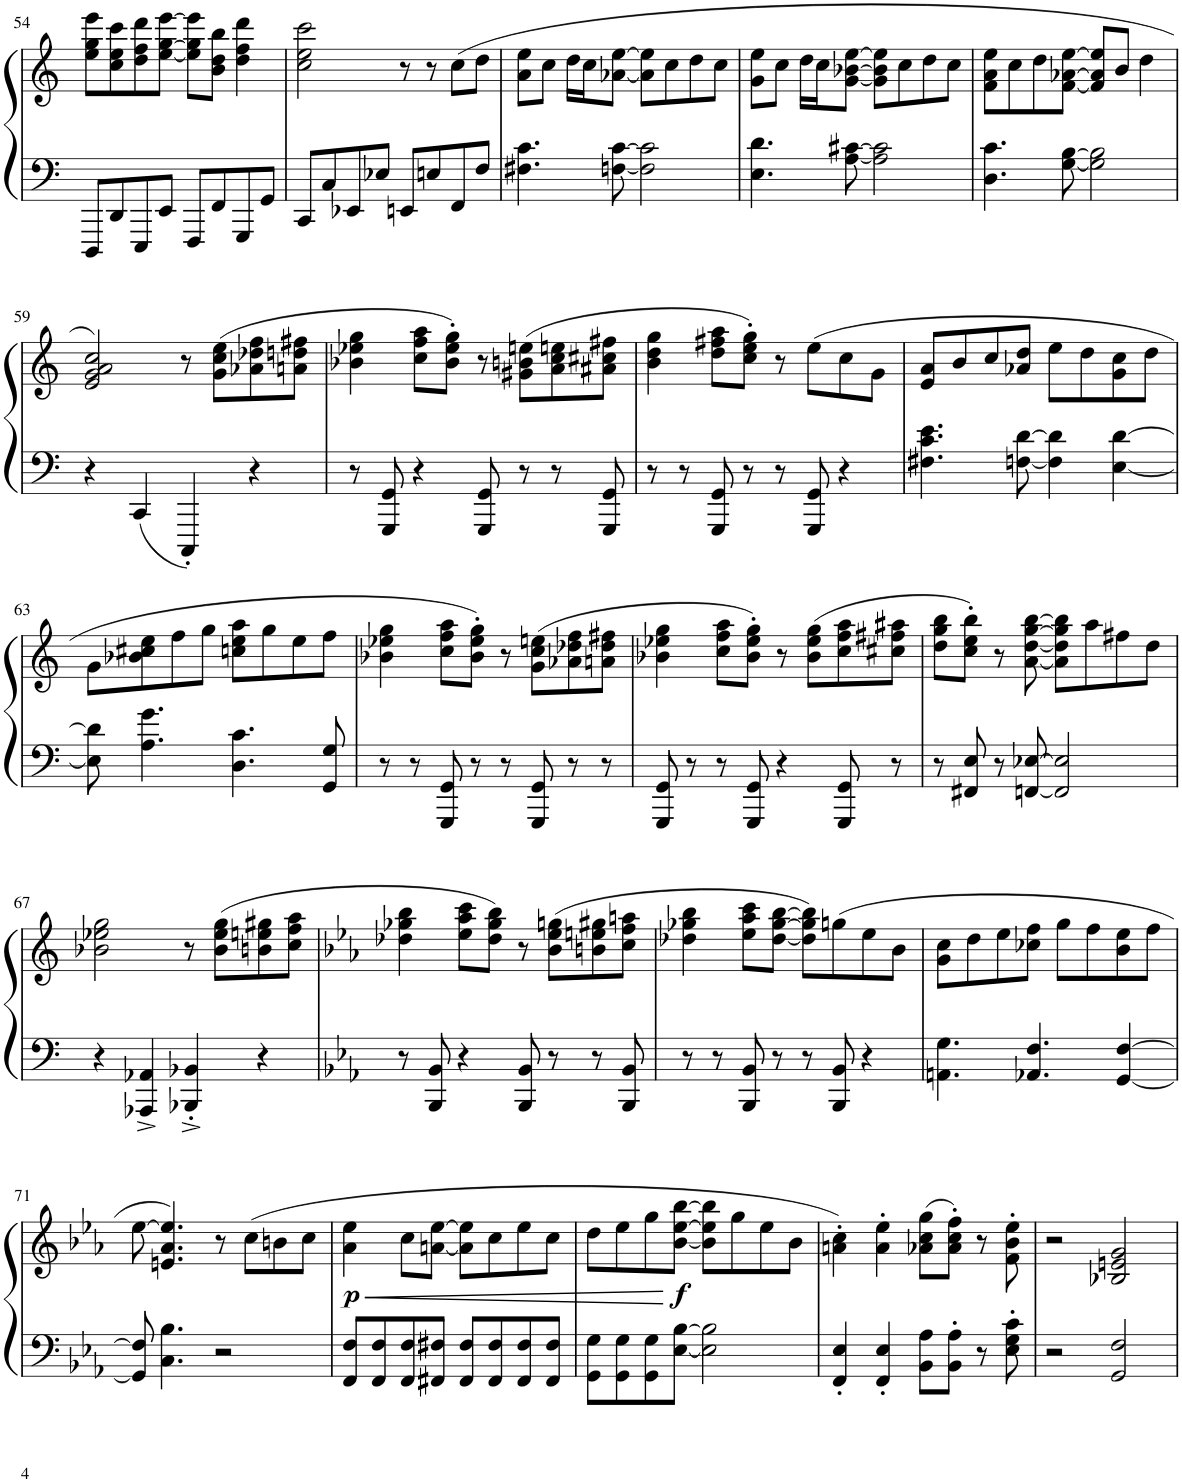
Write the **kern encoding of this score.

**kern	**kern	**dynam
*part1	*part1	*part1
*staff2	*staff1	*staff1/2
*I"Piano	*	*
*I'Pno.	*	*
!!LO:PB:g=z
*clefF4	*clefG2	*
*k[]	*k[]	*
*M4/4	*M4/4	*
=54	=54	=54
8DDD/L	8ee\ 8gg\ 8eee\L	.
8DD/	8cc\ 8ee\ 8ccc\	.
8EEE/	8dd\ 8ff\ 8ddd\	.
8EE/J	[8ee\ [8gg\ [8eee\J	.
8FFF/L	8ee\] 8gg\] 8eee\]L	.
8FF/	8b\ 8dd\ 8bb\J	.
8GGG/	4dd\ 4ff\ 4ddd\	.
8GG/J	.	.
=55	=55	=55
8CC/L	2cc\ 2ee\ 2ccc\	.
8C/	.	.
8EE-X/	.	.
8E-X/J	.	.
8EEn/L	8r	.
8En/	8r	.
8FF/	(8cc\L	.
8F/J	8dd\J	.
=56	=56	=56
4.F#X\ 4.c\	8a\ 8ee\L	.
.	8cc\J	.
.	16dd\LL	.
.	16cc\J	.
[8Fn\ [8c\	[8a-X\ [8ee\J	.
2F\] 2c\]	8a-\] 8ee\]L	.
.	8cc\	.
.	8dd\	.
.	8cc\J	.
=57	=57	=57
4.E\ 4.d\	8g\ 8ee\L	.
.	8cc\J	.
.	16dd\LL	.
.	16cc\J	.
[8A\ [8c#X\	[8g\ [8b-X\ [8ee\J	.
2A\] 2c#\]	8g\] 8b-\] 8ee\]L	.
.	8cc\	.
.	8dd\	.
.	8cc\J	.
=58	=58	=58
4.D\ 4.c\	8f\ 8a\ 8ee\L	.
.	8cc\	.
.	8dd\	.
[8G\ [8B\	[8f\ [8a-X\ [8ee\J	.
2G\] 2B\]	8f/] 8a-/] 8ee/]L	.
.	8b/J	.
.	4dd\	.
!!LO:LB:g=z
=59	=59	=59
4r	2e/ 2g/ 2a/ 2cc/)	.
4CC/	.	.
4CCC'/	8r	.
.	(8g\ 8cc\ 8ee\L	.
4r	8a-X\ 8dd-X\ 8ff\	.
.	8an\ 8ddn\ 8ff#X\J	.
=60	=60	=60
8r	4b-X\ 4ee-X\ 4gg\	.
8GGG/ 8GG/	.	.
4r	8cc\ 8ff\ 8aa\L	.
.	8b-\' 8ee-\' 8gg\'J)	.
8GGG/ 8GG/	8r	.
8r	(8g#X\ 8bn\ 8een\L	.
8r	8a\ 8cc\ 8een\	.
8GGG/ 8GG/	8a#X\ 8cc#X\ 8ff#X\J	.
=61	=61	=61
8r	4b\ 4dd\ 4gg\	.
8r	.	.
8GGG/ 8GG/	8dd\ 8ff#X\ 8aa\L	.
8r	8cc\' 8ee\' 8gg\'J)	.
8r	8r	.
8GGG/ 8GG/	(8ee\L	.
4r	8cc\	.
.	8g\J	.
=62	=62	=62
4.F#X\ 4.c\ 4.e\	8e/ 8a/L	.
.	8b/	.
.	8cc/	.
[8Fn\ [8d\	8a-X/ 8dd/J	.
4F\] 4d\]	8ee\L	.
.	8dd\	.
[4E\ [4d\	8g\ 8cc\	.
.	8dd\J	.
!!LO:LB:g=z
=63	=63	=63
8E\] 8d\]	8g\L	.
4.A\ 4.g\	8b-X\ 8cc#X\ 8ee\	.
.	8ff\	.
.	8gg\J	.
4.D\ 4.c\	8ccn\ 8ee\ 8aa\L	.
.	8gg\	.
.	8ee\	.
8GG/ 8G/	8ff\J	.
=64	=64	=64
8r	4b-X\ 4ee-X\ 4gg\	.
8r	.	.
8GGG/ 8GG/	8cc\ 8ff\ 8aa\L	.
8r	8b-\' 8ee-\' 8gg\'J)	.
8r	8r	.
8GGG/ 8GG/	(8g\ 8cc\ 8een\L	.
8r	8a-X\ 8dd-X\ 8ff\	.
8r	8an\ 8dd-\ 8ff#X\J	.
=65	=65	=65
8GGG/ 8GG/	4b-X\ 4ee-X\ 4gg\	.
8r	.	.
8r	8cc\ 8ff\ 8aa\L	.
8GGG/ 8GG/	8b-\' 8ee-\' 8gg\'J)	.
4r	8r	.
.	(8b-\ 8ee-\ 8gg\L	.
8GGG/ 8GG/	8cc\ 8ff\ 8aa\	.
8r	8cc#X\ 8ff#X\ 8aa#X\J	.
=66	=66	=66
8r	8dd\ 8gg\ 8bb\L	.
8FF#X/ 8E/	8cc\' 8ee\' 8bb\'J)	.
8r	8r	.
[8FFn/ [8E-X/	[8a\ [8dd\ [8gg\ [8bb\	.
2FF/] 2E-/]	8a\] 8dd\] 8gg\] 8bb\]L	.
.	8aa\	.
.	8ff#X\	.
.	8dd\J	.
!!LO:LB:g=z
=67	=67	=67
4r	2b-X\ 2ee-X\ 2gg\	.
4AAA-X/^ 4AA-X/^	.	.
4BBB-X/'^ 4BB-X/'^	8r	.
.	(8b-\ 8ee-\ 8gg\L	.
4r	8bn\ 8een\ 8gg#X\	.
.	8cc\ 8ff\ 8aa\J	.
=68	=68	=68
*k[b-e-a-]	*k[b-e-a-]	*
8r	4dd-X\ 4gg-X\ 4bb-\	.
8BBB-/ 8BB-/	.	.
4r	8ee-\ 8aa-\ 8ccc\L	.
.	8dd-\ 8gg-\ 8bb-\J)	.
8BBB-/ 8BB-/	8r	.
8r	(8b-\ 8ee-\ 8ggn\L	.
8r	8bn\ 8een\ 8gg#X\	.
8BBB-/ 8BB-/	8cc\ 8ff\ 8aan\J	.
=69	=69	=69
8r	4dd-X\ 4gg-X\ 4bb-\	.
8r	.	.
8BBB-/ 8BB-/	8ee-\ 8aa-\ 8ccc\L	.
8r	[8dd-\ [8gg-\ [8bb-\J	.
8r	8dd-\] 8gg-\] 8bb-\]L)	.
8BBB-/ 8BB-/	(8ggn\	.
4r	8ee-\	.
.	8b-\J	.
=70	=70	=70
4.AAn\ 4.G\	8g\ 8cc\L	.
.	8dd\	.
.	8ee-\	.
4.AA-X/ 4.F/	8cc-X\ 8ff\J	.
.	8gg\L	.
.	8ff\	.
[4GG/ [4F/	8b-\ 8ee-\	.
.	8ff\J	.
!!LO:LB:g=z
=71	=71	=71
8GG/] 8F/]	[8ee-\	.
4.C\ 4.B-\	4.en/ 4.a-/ 4.ee-/])	.
2r	8r	.
.	(8cc\L	.
.	8bn\	.
.	8cc\J	.
=72	=72	=72
!	!	!LO:HP:b
!	!	!LO:DY:n=1:b
8FF/ 8F/L	4a-\ 4ee-\	< p
8FF/ 8F/	.	.
8FF/ 8F/	8cc\L	.
8FF#X/ 8F#X/J	[8an\ [8ee-\J	.
8FF#/ 8F#/L	8a\] 8ee-\]L	.
8FF#/ 8F#/	8cc\	.
8FF#/ 8F#/	8ee-\	.
8FF#/ 8F#/J	8cc\J	.
=73	=73	=73
8GG\ 8G\L	8dd\L	.
8GG\ 8G\	8ee-\	.
8GG\ 8G\	8gg\	.
!	!	!LO:DY:n=1:b
[8E-\ [8B-\J	[8b-\ [8ee-\ [8bb-\J	[ f
2E-\] 2B-\]	8b-\] 8ee-\] 8bb-\]L	.
.	8gg\	.
.	8ee-\	.
.	8b-\J	.
=74	=74	=74
4FF/' 4E-/'	4an\' 4cc\')	.
4FF/' 4E-/'	4a\' 4ee-\'	.
8BB-\ 8A-\L	(8a-X\ 8cc\ 8gg\L	.
8BB-\' 8A-\'J	8a-\' 8cc\' 8ff\'J)	.
8r	8r	.
8E-\' 8G\' 8c\'	8f\' 8b-\' 8ee-\'	.
=75	=75	=75
2r	2r	.
2GG/ 2F/	2B-X/ 2en/ 2g/	.
=	=	=
*-	*-	*-
